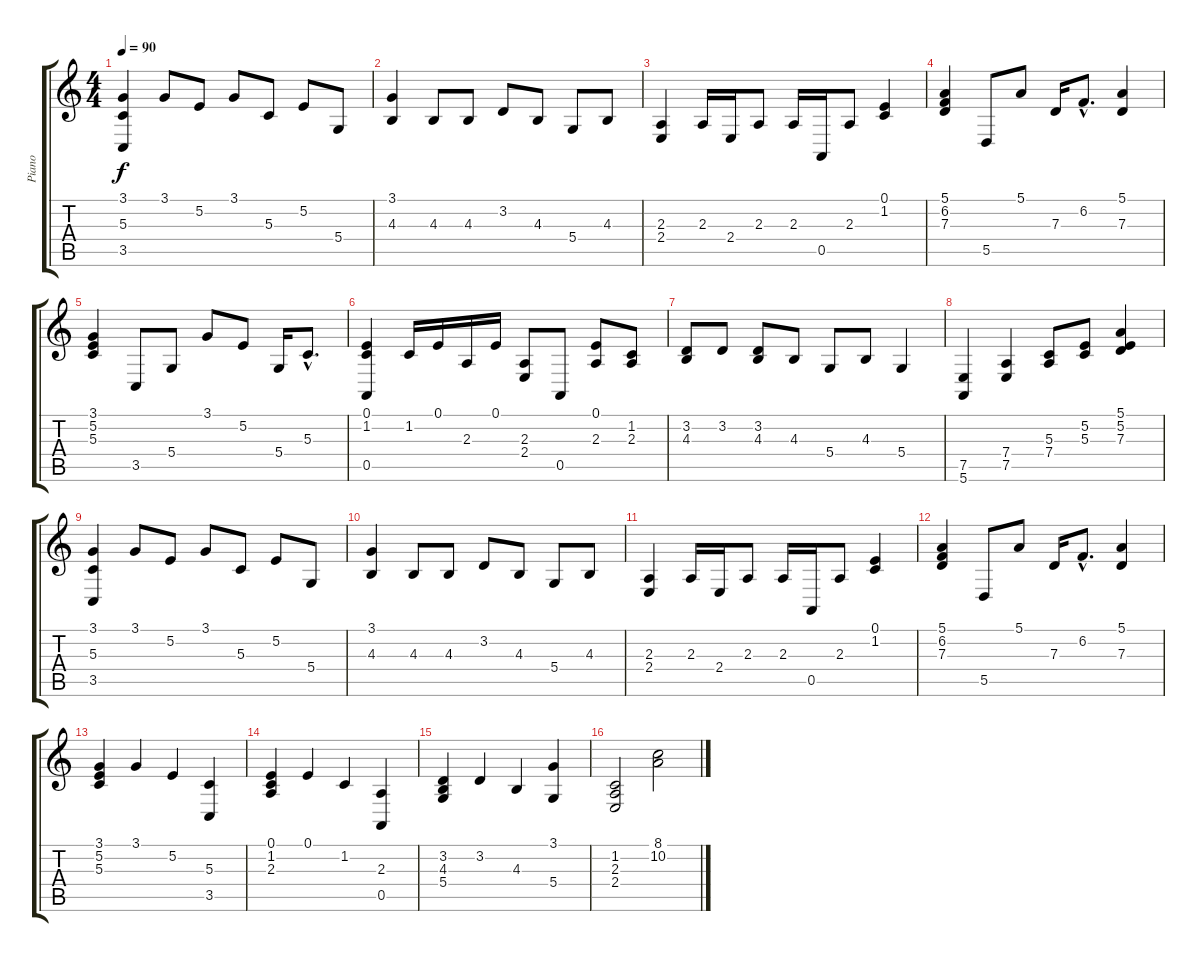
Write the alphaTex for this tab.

\track ("Piano" "Piano") {instrument acousticgrandpiano}
\staff {score tabs}
\tuning (E4 B3 G3 D3 A2 E2) {hide}
\ts (4 4)
\tempo 90
\clef g2
\ks c
(3.1 5.3 3.5).4{dy f} 3.1.8 5.2.8 3.1.8 5.3.8 5.2.8 5.4.8 |
(3.1 4.3).4 4.3.8 4.3.8 3.2.8 4.3.8 5.4.8 4.3.8 |
(2.3 2.4).4 2.3.16 2.4.16 2.3.8 2.3.16 0.5.16 2.3.8 (0.1 1.2).4 |
(5.1 6.2 7.3).4 5.5.8 5.1.8 7.3.16 6.2{hac}.8{d} (5.1 7.3).4 |
(3.1 5.2 5.3).4 3.5.8 5.4.8 3.1.8 5.2.8 5.4.16 5.3{hac}.8{d} |
(0.1 1.2 0.5).4 1.2.16 0.1.16 2.3.16 0.1.16 (2.3 2.4).8 0.5.8 (0.1 2.3).8 (1.2 2.3).8 |
(3.2 4.3).8 3.2.8 (3.2 4.3).8 4.3.8 5.4.8 4.3.8 5.4.4 |
(7.5 5.6).4 (7.4 7.5).4 (5.3 7.4).8 (5.2 5.3).8 (5.1 5.2 7.3).4 |
(3.1 5.3 3.5).4 3.1.8 5.2.8 3.1.8 5.3.8 5.2.8 5.4.8 |
(3.1 4.3).4 4.3.8 4.3.8 3.2.8 4.3.8 5.4.8 4.3.8 |
(2.3 2.4).4 2.3.16 2.4.16 2.3.8 2.3.16 0.5.16 2.3.8 (0.1 1.2).4 |
(5.1 6.2 7.3).4 5.5.8 5.1.8 7.3.16 6.2{hac}.8{d} (5.1 7.3).4 |
(3.1 5.2 5.3).4 3.1.4 5.2.4 (5.3 3.5).4 |
(0.1 1.2 2.3).4 0.1.4 1.2.4 (2.3 0.5).4 |
(3.2 4.3 5.4).4 3.2.4 4.3.4 (3.1 5.4).4 |
(1.2 2.3 2.4).2{volume 2} (8.1 10.2).2
